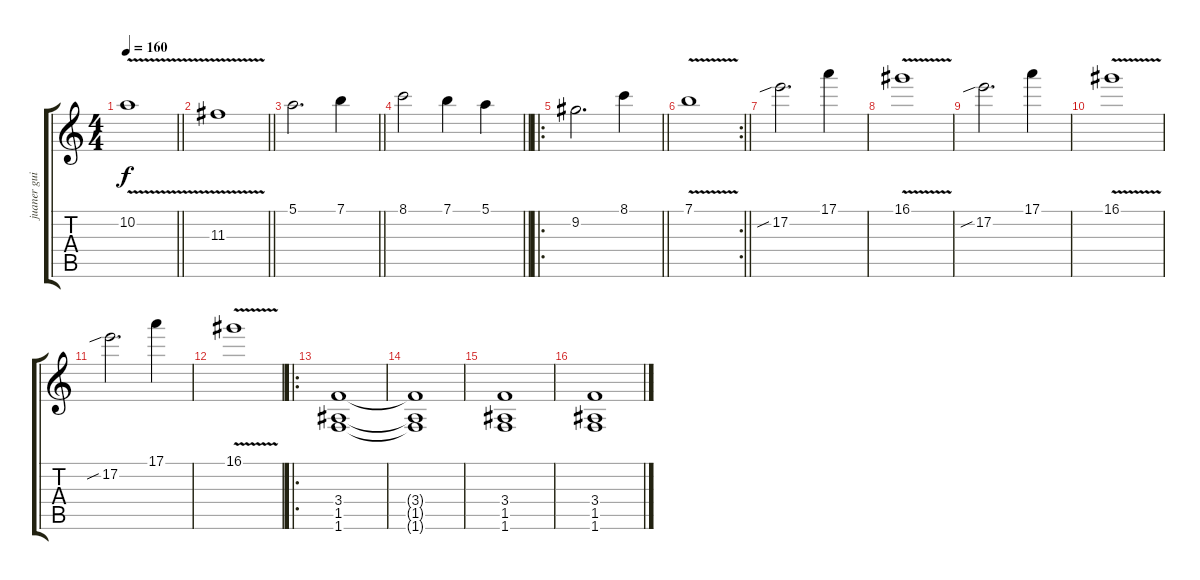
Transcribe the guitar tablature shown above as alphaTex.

\track ("juaner guitar 1" "juaner gui") {instrument distortionguitar}
\staff {score tabs}
\tuning (E4 B3 G3 D3 A2 E2) {hide}
\ts (4 4)
\tempo 160
\clef g2
\barLineRight lightlight
\ks c
10.2{v}.1{dy f} |
\barLineRight lightlight
11.3{v}.1 |
\barLineRight lightlight
5.1.2{d} 7.1.4 |
\barLineRight lightlight
8.1.2 7.1.4 5.1.4 |
\ro
\barLineRight lightlight
9.2.2{d} 8.1.4 |
\rc 2
\barLineRight lightlight
7.1{v}.1 |
17.2{sib}.2{d} 17.1.4 |
16.1{v}.1 |
17.2{sib}.2{d} 17.1.4 |
16.1{v}.1 |
17.2{sib}.2{d} 17.1.4 |
16.1{v}.1 |
\ro
(3.4 1.5 1.6).1 |
(3.4{t} 1.5{t} 1.6{t}).1 |
(3.4 1.5 1.6).1 |
(3.4 1.5 1.6).1
